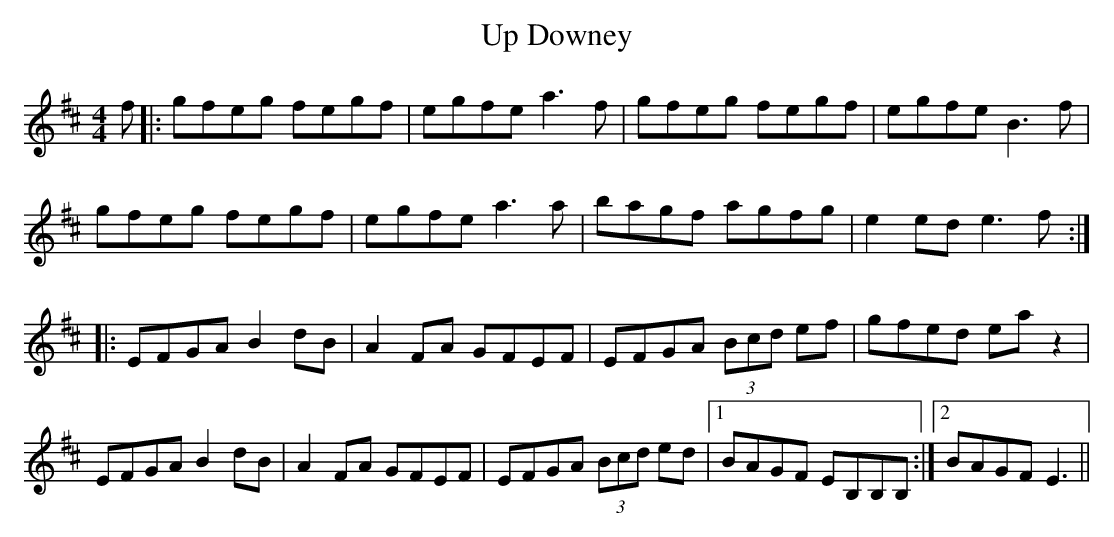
X:1
T: Up Downey
M: 4/4
L: 1/8
K: Edor
f|:gfeg fegf|egfe a3f|gfeg fegf|egfe B3f|
gfeg fegf|egfe a3a|bagf agfg|e2 ed e3f:|
|:EFGA B2 dB|A2 FA GFEF|EFGA (3Bcd ef|gfed eaz2|
EFGA B2 dB|A2 FA GFEF|EFGA (3Bcd ed|1 BAGF EB,B,B,:|2 BAGF E3||
